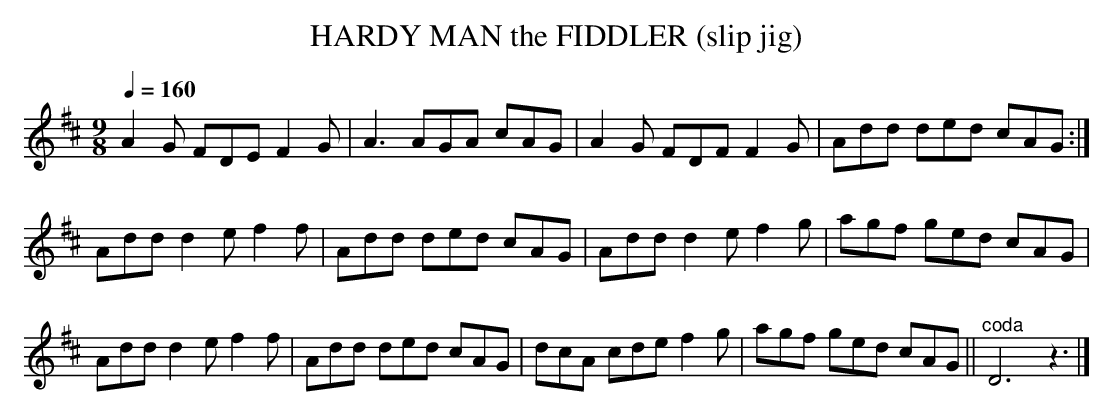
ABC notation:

X:1
T:HARDY MAN the FIDDLER (slip jig)
Q:1/4=160
M:9/8
L:1/8
K:Dmiz
A2G FDE F2G|A3 AGA cAG|A2G FDF F2G|Add ded cAG:|
Add d2e f2f|Add ded cAG|Add d2e f2g|agf ged cAG|
Add d2e f2f|Add ded cAG|dcA cde f2g|agf ged cAG||"^coda"D6z3|]
